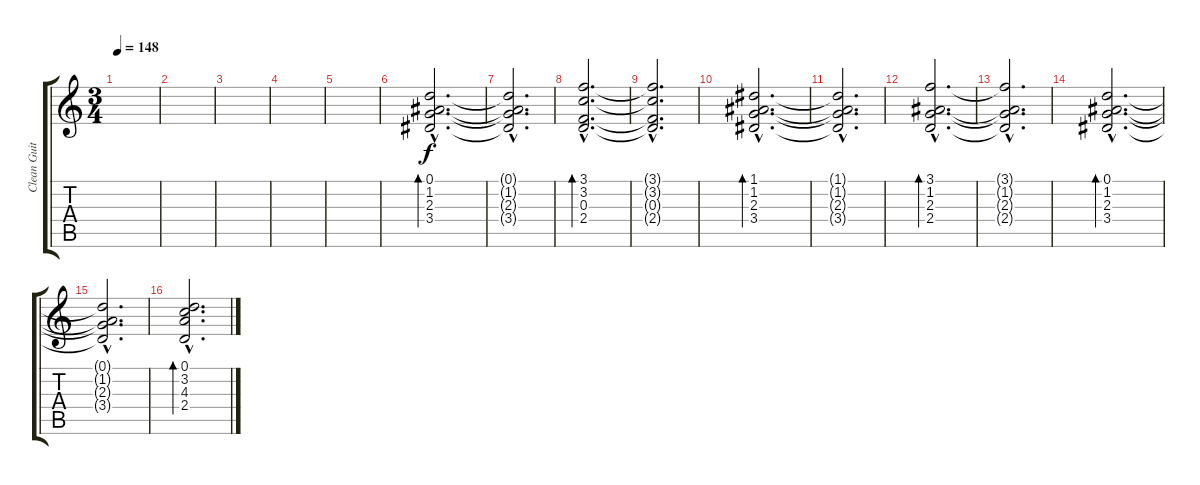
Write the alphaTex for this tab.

\track ("Clean Guitar Fills" "Clean Guit") {instrument electricguitarclean}
\staff {score tabs}
\tuning (D4 A3 F3 C3 G2 C2) {hide}
\ts (3 4)
\tempo 148
\clef g2
\ks c
|
|
|
|
|
(0.1{hac} 1.2{hac} 2.3{hac} 3.4{hac}).2{d bd 240} |
(0.1{hac t} 1.2{hac t} 2.3{hac t} 3.4{hac t}).2{d} |
(3.1{hac} 3.2{hac} 0.3{hac} 2.4{hac}).2{d bd 240} |
(3.1{hac t} 3.2{hac t} 0.3{hac t} 2.4{hac t}).2{d} |
(1.1{hac} 1.2{hac} 2.3{hac} 3.4{hac}).2{d bd 240} |
(1.1{hac t} 1.2{hac t} 2.3{hac t} 3.4{hac t}).2{d} |
(3.1{hac} 1.2{hac} 2.3{hac} 2.4{hac}).2{d bd 240} |
(3.1{hac t} 1.2{hac t} 2.3{hac t} 2.4{hac t}).2{d} |
(0.1{hac} 1.2{hac} 2.3{hac} 3.4{hac}).2{d bd 240} |
(0.1{hac t} 1.2{hac t} 2.3{hac t} 3.4{hac t}).2{d} |
(0.1{hac} 3.2{hac} 4.3{hac} 2.4{hac}).2{d bd 240}
